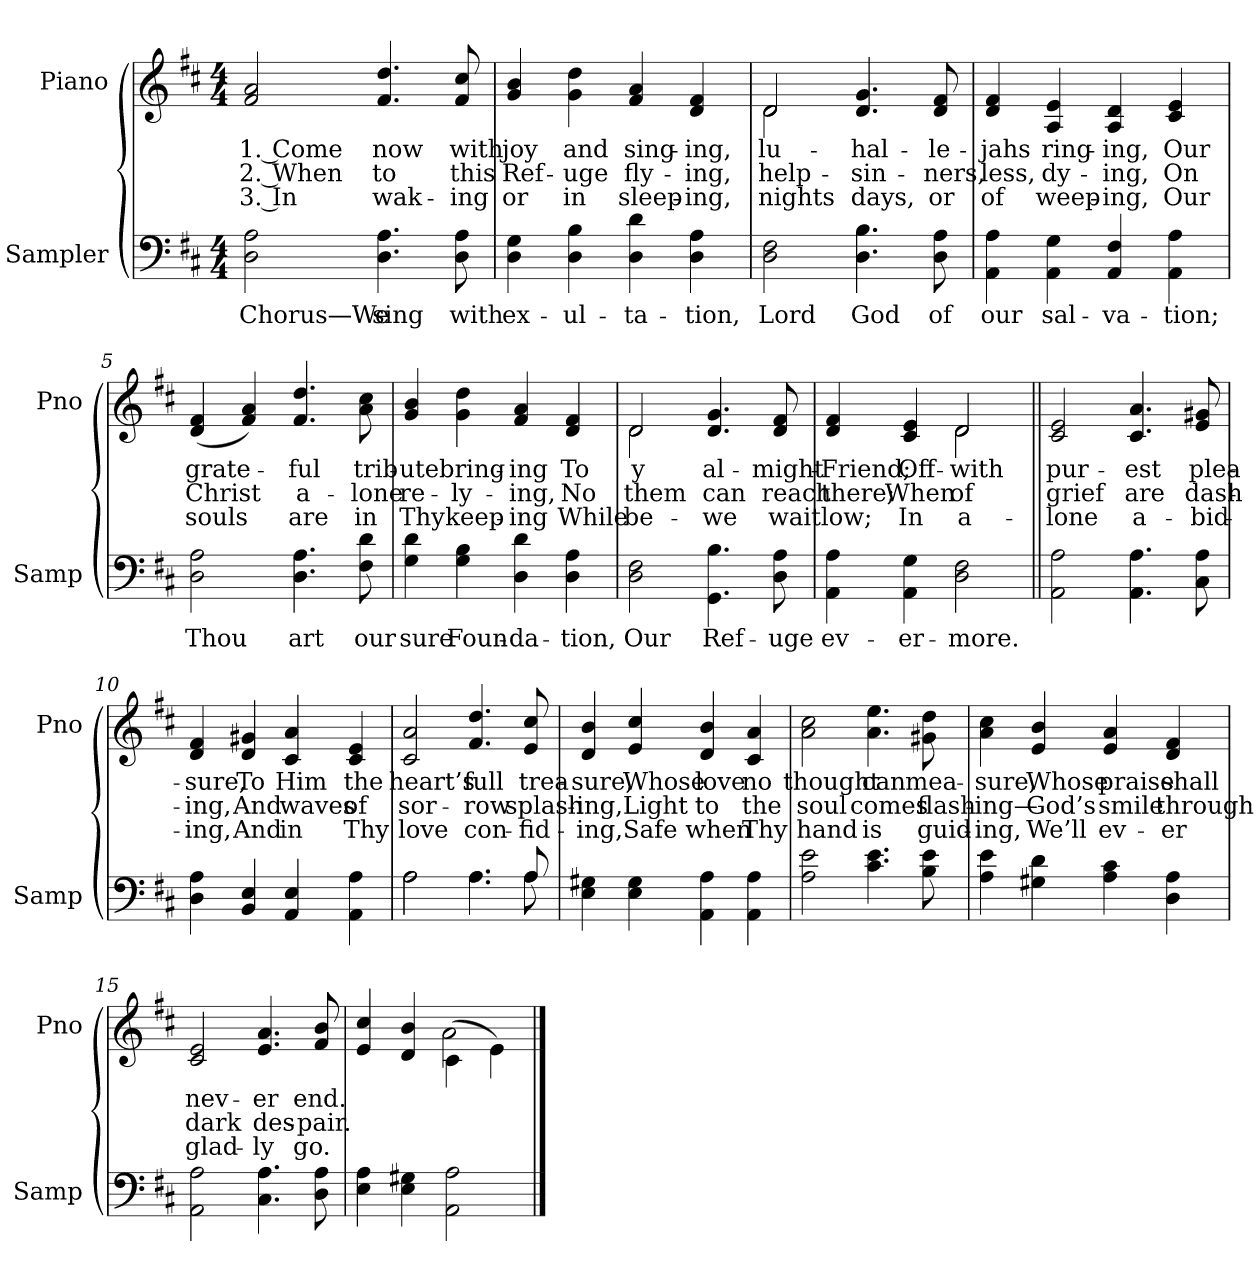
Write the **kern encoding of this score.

**kern	**text	**kern	**text	**text	**text
*part2	*part2	*part1	*part1	*part1	*part1
*staff2	*staff2	*staff1	*staff1	*staff1	*staff1
*I"Sampler	*	*I"Piano	*	*	*
*I'Samp	*	*I'Pno	*	*	*
*clefF4	*	*clefG2	*	*	*
*k[f#c#]	*	*k[f#c#]	*	*	*
*D:	*	*D:	*	*	*
*M4/4	*	*M4/4	*	*	*
=1	=1	=1	=1	=1	=1
2D 2A	Chorus—We	2f# 2a	1. Come	2. When	3. In
4.D 4.A	sing	4.f# 4.dd	now	to	wak-
8D 8A	with	8f# 8cc#	with	this	-ing
=2	=2	=2	=2	=2	=2
4D 4G	ex-	4g 4b	joy	Ref-	or
4D 4B	-ul-	4g 4dd	and	-uge	in
4D 4d	-ta-	4f# 4a	sing-	fly-	sleep-
4D 4A	-tion,	4d 4f#	-ing,	-ing,	-ing,
=3	=3	=3	=3	=3	=3
*	*	*^	*	*	*
2D 2F#	Lord	2d/	2d	-lu-	help-	nights
4.D 4.B	God	4.d 4.g	2ryy	hal-	sin-	days,
8D 8A	of	8d 8f#	.	-le-	-ners,	or
*	*	*v	*v	*	*	*
=4	=4	=4	=4	=4	=4
4AA 4A	our	4d 4f#	-jahs	-less,	of
4AA 4G	sal-	4A 4e	ring-	dy-	weep-
4AA 4F#	-va-	4A 4d	-ing,	-ing,	-ing,
4AA 4A	-tion;	4c# 4e	Our	On	Our
=5	=5	=5	=5	=5	=5
2D 2A	Thou	(4d 4f#	grate-	Christ	souls
.	.	4f# 4a)	.	.	.
4.D 4.A	art	4.f# 4.dd	-ful	a-	are
8F# 8d	our	8a 8cc#	trib-	-lone	in
=6	=6	=6	=6	=6	=6
4G 4d	sure	4g 4b	-ute	re-	Thy
4G 4B	Foun-	4g 4dd	bring-	-ly-	keep-
4D 4d	-da-	4f# 4a	-ing	-ing,	-ing
4D 4A	-tion,	4d 4f#	To	No	While
=7	=7	=7	=7	=7	=7
*	*	*^	*	*	*
2D 2F#	Our	2d/	2d	-y	them	be-
4.GG 4.B	Ref-	4.d 4.g	2ryy	al-	can	we
8D 8A	-uge	8d 8f#	.	-might-	reach	wait
=8	=8	=8	=8	=8	=8	=8
4AA 4A	ev-	4d 4f#	2ryy	Friend;	there;	-low;
4AA 4G	-er-	4c# 4e	.	Off-	When	In
2D 2F#	-more.	2d/	2d	with	of	a-
=9||	=9||	=9||	=9||	=9||	=9||	=9||
!	!	!LO:TX:t=Refrain	!	!	!	!
*	*	*v	*v	*	*	*
2AA 2A	.	2c# 2e	pur-	grief	-lone
4.AA 4.A	.	4.c# 4.a	-est	are	a-
8C# 8A	.	8e 8g#X	plea-	dash-	-bid-
=10	=10	=10	=10	=10	=10
4D 4A	.	4d 4f#	-sure,	-ing,	-ing,
4BB 4E	.	4d 4g#X	To	And	And
4AA 4E	.	4c# 4a	Him	waves	in
4AA 4A	.	4c# 4e	the	of	Thy
=11	=11	=11	=11	=11	=11
*^	*	*	*	*	*
2A\	2A	.	2c# 2a	heart’s	sor-	love
4.A\	4.A	.	4.f# 4.dd	full	-row	con-
8A/	8A	.	8e 8cc#	trea-	splash-	-fid-
*v	*v	*	*	*	*	*
=12	=12	=12	=12	=12	=12
4E 4G#X	.	4d 4b	-sure,	-ing,	-ing,
4E 4G#	.	4e 4cc#	Whose	Light	Safe
4AA 4A	.	4d 4b	love	to	when
4AA 4A	.	4c# 4a	no	the	Thy
=13	=13	=13	=13	=13	=13
2A 2e	.	2a 2cc#	thought	soul	hand
4.c# 4.e	.	4.a 4.ee	can	comes	is
8B 8e	.	8g#X 8dd	mea-	flash-	guid-
=14	=14	=14	=14	=14	=14
4A 4e	.	4a 4cc#	-sure,	-ing—	-ing,
4G#X 4d	.	4e 4b	Whose	God’s	We’ll
4A 4c#	.	4e 4a	praise	smile	ev-
4D 4A	.	4d 4f#	shall	through	-er
=15	=15	=15	=15	=15	=15
2AA 2A	.	2c# 2e	nev-	dark	glad-
4.C# 4.A	.	4.e 4.a	-er	des-	-ly
8D 8A	.	8f# 8b	end.	-pair.	go.
=16	=16	=16	=16	=16	=16
*	*	*^	*	*	*
4E 4A	.	4e 4cc#	2ryy	.	.	.
4E 4G#X	.	4d 4b	.	.	.	.
2AA 2A	.	(4c#\	2a	.	.	.
.	.	4e\)	.	.	.	.
*	*	*v	*v	*	*	*
==	==	==	==	==	==
*-	*-	*-	*-	*-	*-
